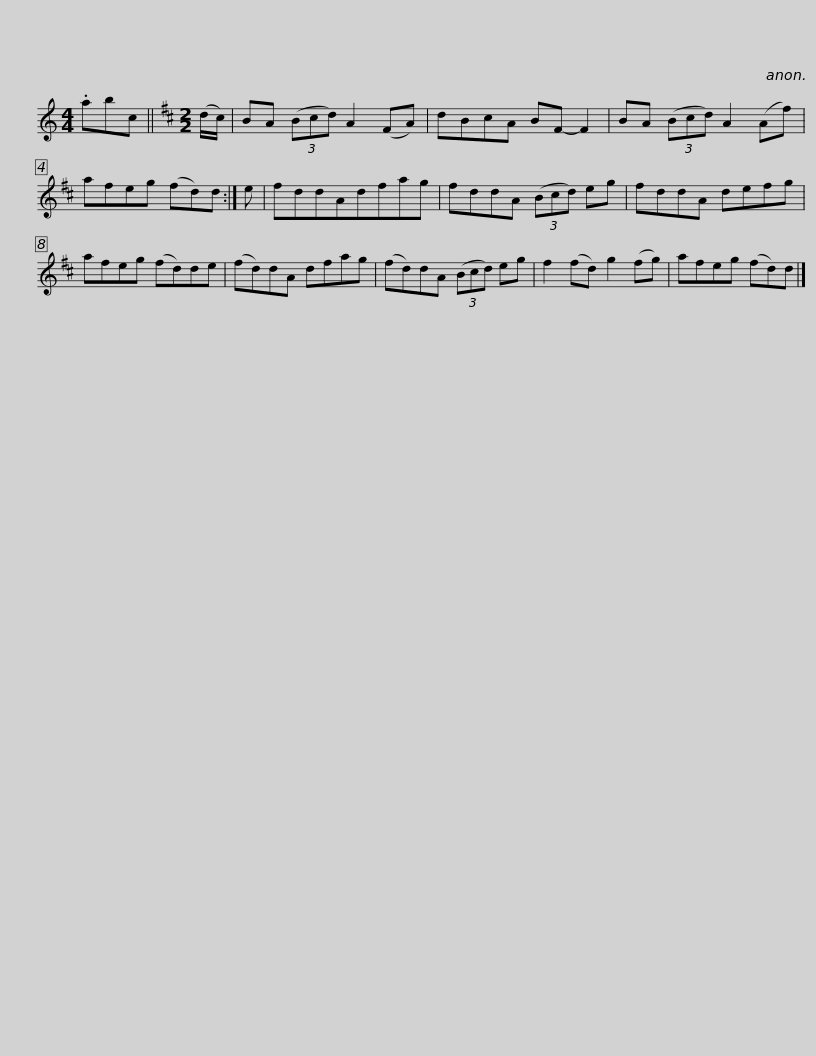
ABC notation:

X:1
L:1/8
M:4/4
I:linebreak $
K:C
V:1 treble
V:1
 .abc ||[K:D][M:2/2] (d/c/) | BA (3(Bcd) A2 (FA) | dBcA BF- F2 | BA (3(Bcd) A2 (Af) | %5
 afeg (fd)d :| e |$ fddAdfag | fddA (3(Bcd) eg | fddA defg | %10
 afeg (fd)de | (fd)dA dfag |$ (fd)dA (3(Bcd) eg | f2 (fd) g2 (fg) | afeg (fd)d |] %15
